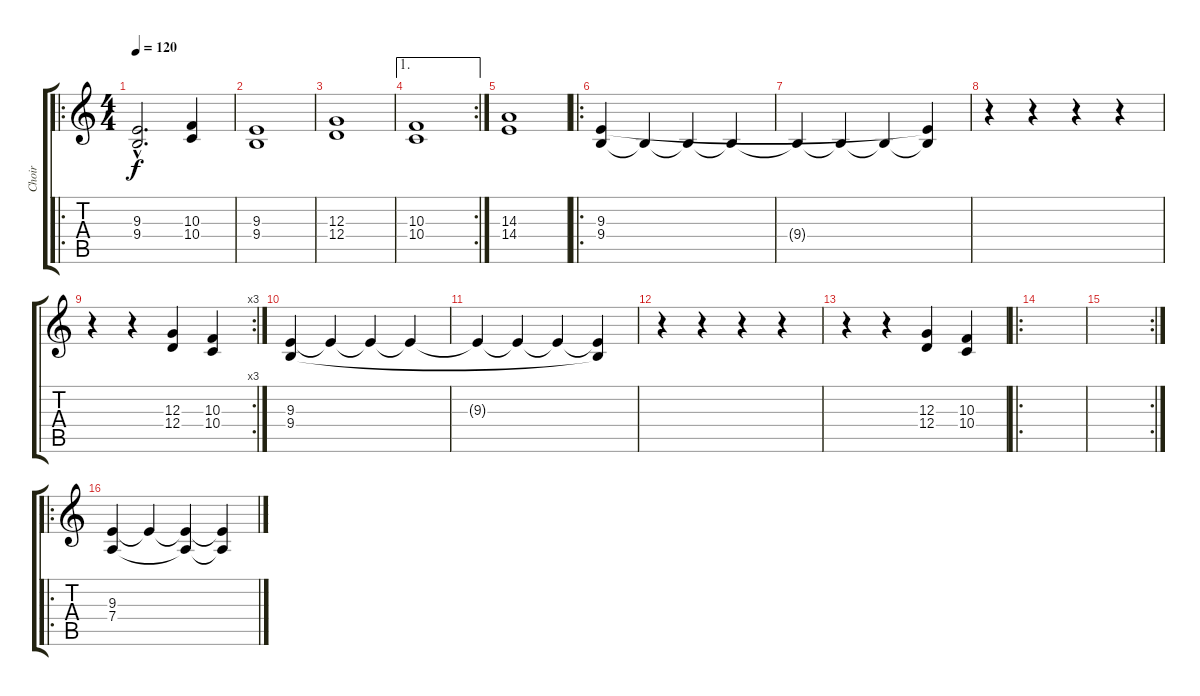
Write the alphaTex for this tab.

\track ("Choir" "Choir") {instrument choiraahs}
\staff {score tabs}
\tuning (E4 B3 G3 D3 A2 E2) {hide}
\ro
\ts (4 4)
\tempo 120
\clef g2
\ks c
(9.3{hac} 9.4{hac}).2{d dy f} (10.3 10.4).4 |
(9.3 9.4).1 |
(12.3 12.4).1 |
\ae 1
\rc 2
(10.3 10.4).1 |
(14.3 14.4).1 |
\ro
(9.3 9.4).4 9.4{t}.4 9.4{t}.4 9.4{t}.4 |
9.4{t}.4 9.4{t}.4 9.4{t}.4 (9.3{t} 9.4{t}).4 |
r.4 r.4 r.4 r.4 |
\rc 3
r.4 r.4 (12.3 12.4).4 (10.3 10.4).4 |
(9.3 9.4).4 9.3{t}.4 9.3{t}.4 9.3{t}.4 |
9.3{t}.4 9.3{t}.4 9.3{t}.4 (9.3{t} 9.4{t}).4 |
r.4 r.4 r.4 r.4 |
r.4 r.4 (12.3 12.4).4 (10.3 10.4).4 |
\ro
|
\rc 2
|
\ro
(9.3 7.4).4 9.3{t}.4 (9.3{t} 7.4{t}).4 (9.3{t} 7.4{t}).4
